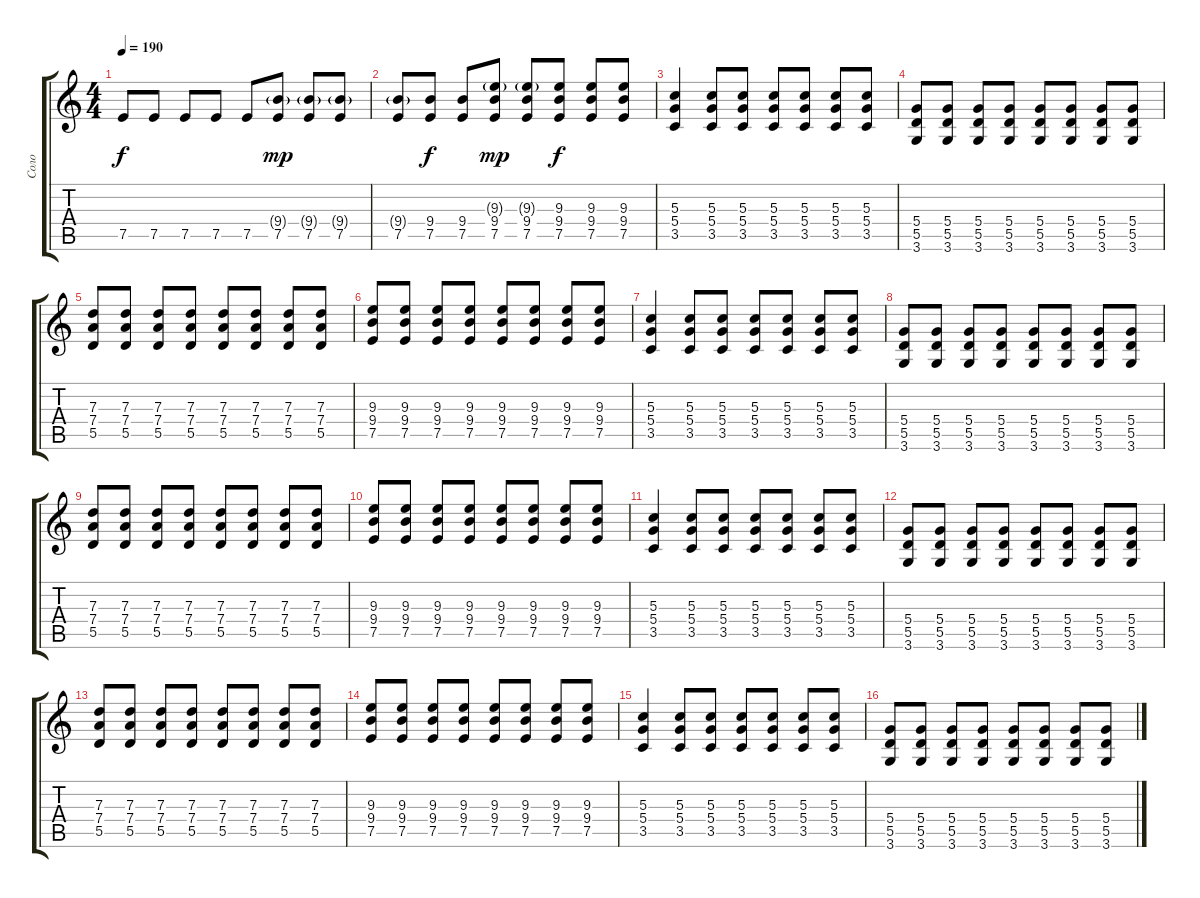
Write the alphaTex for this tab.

\track ("Соло" "Соло") {instrument distortionguitar}
\staff {score tabs}
\tuning (E4 B3 G3 D3 A2 E2) {hide}
\ts (4 4)
\tempo 190
\clef g2
\ks c
7.5.8{dy f} 7.5.8 7.5.8 7.5.8 7.5.8 (9.4{g} 7.5).8{dy mp} (9.4{g} 7.5).8 (9.4{g} 7.5).8 |
(9.4{g} 7.5).8 (9.4 7.5).8{dy f} (9.4 7.5).8 (9.3{g} 9.4 7.5).8{dy mp} (9.3{g} 9.4 7.5).8 (9.3 9.4 7.5).8{dy f} (9.3 9.4 7.5).8 (9.3 9.4 7.5).8 |
(5.3 5.4 3.5).4 (5.3 5.4 3.5).8 (5.3 5.4 3.5).8 (5.3 5.4 3.5).8 (5.3 5.4 3.5).8 (5.3 5.4 3.5).8 (5.3 5.4 3.5).8 |
(5.4 5.5 3.6).8 (5.4 5.5 3.6).8 (5.4 5.5 3.6).8 (5.4 5.5 3.6).8 (5.4 5.5 3.6).8 (5.4 5.5 3.6).8 (5.4 5.5 3.6).8 (5.4 5.5 3.6).8 |
(7.3 7.4 5.5).8 (7.3 7.4 5.5).8 (7.3 7.4 5.5).8 (7.3 7.4 5.5).8 (7.3 7.4 5.5).8 (7.3 7.4 5.5).8 (7.3 7.4 5.5).8 (7.3 7.4 5.5).8 |
(9.3 9.4 7.5).8 (9.3 9.4 7.5).8 (9.3 9.4 7.5).8 (9.3 9.4 7.5).8 (9.3 9.4 7.5).8 (9.3 9.4 7.5).8 (9.3 9.4 7.5).8 (9.3 9.4 7.5).8 |
(5.3 5.4 3.5).4 (5.3 5.4 3.5).8 (5.3 5.4 3.5).8 (5.3 5.4 3.5).8 (5.3 5.4 3.5).8 (5.3 5.4 3.5).8 (5.3 5.4 3.5).8 |
(5.4 5.5 3.6).8 (5.4 5.5 3.6).8 (5.4 5.5 3.6).8 (5.4 5.5 3.6).8 (5.4 5.5 3.6).8 (5.4 5.5 3.6).8 (5.4 5.5 3.6).8 (5.4 5.5 3.6).8 |
(7.3 7.4 5.5).8 (7.3 7.4 5.5).8 (7.3 7.4 5.5).8 (7.3 7.4 5.5).8 (7.3 7.4 5.5).8 (7.3 7.4 5.5).8 (7.3 7.4 5.5).8 (7.3 7.4 5.5).8 |
(9.3 9.4 7.5).8 (9.3 9.4 7.5).8 (9.3 9.4 7.5).8 (9.3 9.4 7.5).8 (9.3 9.4 7.5).8 (9.3 9.4 7.5).8 (9.3 9.4 7.5).8 (9.3 9.4 7.5).8 |
(5.3 5.4 3.5).4 (5.3 5.4 3.5).8 (5.3 5.4 3.5).8 (5.3 5.4 3.5).8 (5.3 5.4 3.5).8 (5.3 5.4 3.5).8 (5.3 5.4 3.5).8 |
(5.4 5.5 3.6).8 (5.4 5.5 3.6).8 (5.4 5.5 3.6).8 (5.4 5.5 3.6).8 (5.4 5.5 3.6).8 (5.4 5.5 3.6).8 (5.4 5.5 3.6).8 (5.4 5.5 3.6).8 |
(7.3 7.4 5.5).8 (7.3 7.4 5.5).8 (7.3 7.4 5.5).8 (7.3 7.4 5.5).8 (7.3 7.4 5.5).8 (7.3 7.4 5.5).8 (7.3 7.4 5.5).8 (7.3 7.4 5.5).8 |
(9.3 9.4 7.5).8 (9.3 9.4 7.5).8 (9.3 9.4 7.5).8 (9.3 9.4 7.5).8 (9.3 9.4 7.5).8 (9.3 9.4 7.5).8 (9.3 9.4 7.5).8 (9.3 9.4 7.5).8 |
(5.3 5.4 3.5).4 (5.3 5.4 3.5).8 (5.3 5.4 3.5).8 (5.3 5.4 3.5).8 (5.3 5.4 3.5).8 (5.3 5.4 3.5).8 (5.3 5.4 3.5).8 |
(5.4 5.5 3.6).8 (5.4 5.5 3.6).8 (5.4 5.5 3.6).8 (5.4 5.5 3.6).8 (5.4 5.5 3.6).8 (5.4 5.5 3.6).8 (5.4 5.5 3.6).8 (5.4 5.5 3.6).8
